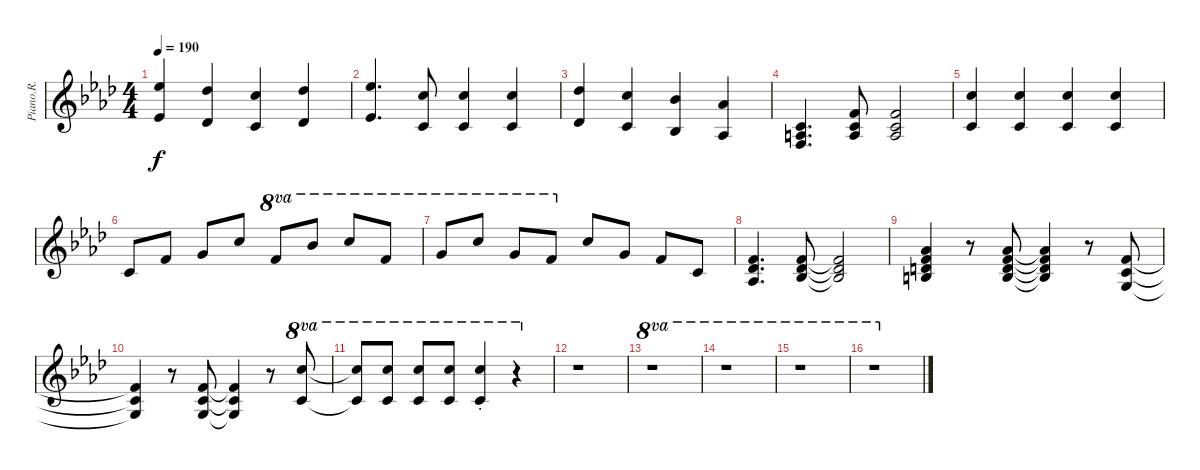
\track ("Piano.R." "Piano.R.") {instrument brightacousticpiano}
\staff {score}
\tuning (A4 B3 G3 D3 A2 E2) {hide}
\ts (4 4)
\tempo 190
\clef g2
\ks ab
(6.1 4.2).4{dy f} (4.1 2.2).4 (3.1 1.2).4 (4.1 2.2).4 |
(6.1 4.2).4{d} (3.1 1.2).8 (3.1 1.2).4 (3.1 1.2).4 |
(4.1 2.2).4 (3.1 1.2).4 (1.1 3.3).4 (9.2 1.3).4 |
(1.2 2.3 3.4).4{d} (1.2 2.3 15.4).8 (1.2 2.3 15.4).2 |
(3.1 1.2).4 (3.1 1.2).4 (3.1 1.2).4 (3.1 1.2).4 |
1.2.8 6.2.8 8.2.8 3.1.8 8.1.8{ot 8va} 13.1.8{ot 8va} 15.1.8{ot 8va} 8.1.8{ot 8va} |
10.1.8{ot 8va} 15.1.8{ot 8va} 10.1.8{ot 8va} 8.1.8{ot 8va} 3.1.8 8.2.8 6.2.8 1.2.8 |
(2.2 10.3 6.4).4{d} (6.2 6.3 8.4).8 (6.2{t} 6.3{t} 8.4{t}).2 |
(9.2 10.3 12.4 14.5).4 r.8 (9.2 10.3 12.4 14.5).8 (9.2{t} 10.3{t} 12.4{t} 14.5{t}).4 r.8 (6.2 5.3 5.4).8 |
(6.2{t} 5.3{t} 5.4{t}).4 r.8 (1.2 0.3 15.4).8 (1.2{t} 0.3{t} 15.4{t}).4 r.8 (3.1 25.2).8{ot 8va} |
(3.1{t} 25.2{t}).8{ot 8va} (3.1 25.2).8{ot 8va} (3.1 25.2).8{ot 8va} (3.1 25.2).8{ot 8va} (3.1{st} 25.2{st}).4{ot 8va} r.4{ot 8va} |
r.1 |
r.1{ot 8va} |
r.1{ot 8va} |
r.1{ot 8va} |
r.1{ot 8va}
